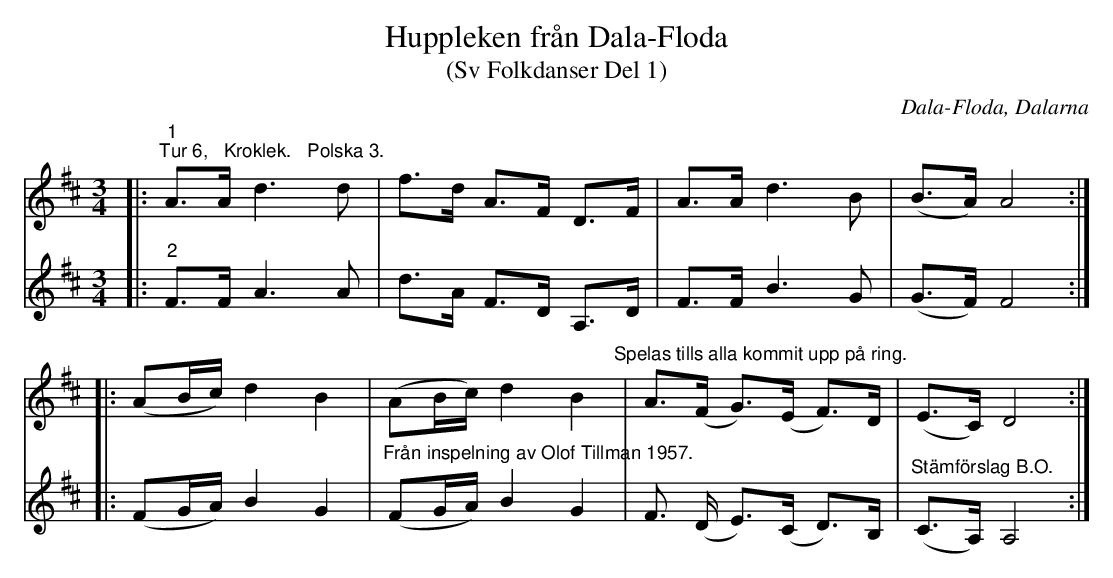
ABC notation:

X:1
T:Huppleken från Dala-Floda
T:(Sv Folkdanser Del 1)
O:Dala-Floda, Dalarna
L:1/8
M:3/4
K:D
V:1
|:"^1""^Tur 6,   Kroklek.   Polska 3." A>A d3 d | f>d A>F D>F | A>A d3 B | (B>A) A4 ::
(AB/c/) d2 B2 | (AB/c/) d2 B2"^Spelas tills alla kommit upp på ring." | A>(F G>)(E F>)D | (E>C) D4 :|
V:2
|:"^2" F>F A3 A | d>A F>D A,>D | F>F B3 G | (G>F) F4 ::
(FG/A/) B2 G2 | "^Från inspelning av Olof Tillman 1957." (FG/A/) B2 G2 |
 F> (D E>)(C D>)B, | "^Stämförslag B.O." (C>A,) A,4 :|
